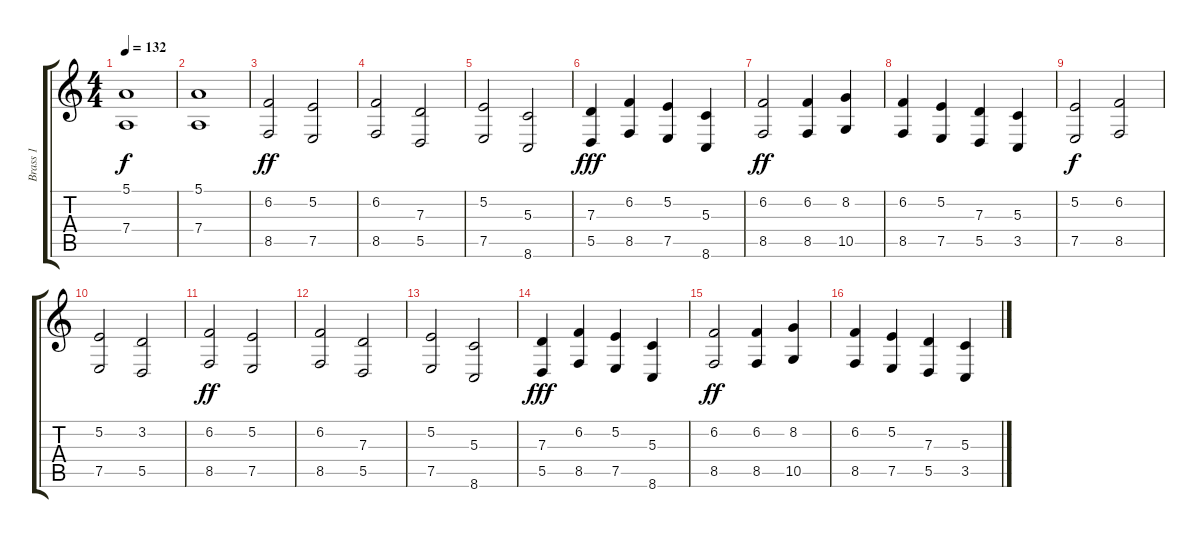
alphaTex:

\track ("Brass 1" "Brass 1") {instrument tuba}
\staff {score tabs}
\tuning (E4 B3 G3 D3 A2 E2) {hide}
\ts (4 4)
\tempo 132
\clef g2
\ks c
(5.1 7.4).1{dy f} |
(5.1 7.4).1 |
(6.2 8.5).2{dy ff volume 12} (5.2 7.5).2 |
(6.2 8.5).2 (7.3 5.5).2 |
(5.2 7.5).2 (5.3 8.6).2 |
(7.3 5.5).4{dy fff} (6.2 8.5).4 (5.2 7.5).4 (5.3 8.6).4 |
(6.2 8.5).2{dy ff} (6.2 8.5).4 (8.2 10.5).4 |
(6.2 8.5).4 (5.2 7.5).4 (7.3 5.5).4 (5.3 3.5).4 |
(5.2 7.5).2{dy f} (6.2 8.5).2 |
(5.2 7.5).2 (3.2 5.5).2 |
(6.2 8.5).2{dy ff volume 12} (5.2 7.5).2 |
(6.2 8.5).2 (7.3 5.5).2 |
(5.2 7.5).2 (5.3 8.6).2 |
(7.3 5.5).4{dy fff} (6.2 8.5).4 (5.2 7.5).4 (5.3 8.6).4 |
(6.2 8.5).2{dy ff} (6.2 8.5).4 (8.2 10.5).4 |
(6.2 8.5).4 (5.2 7.5).4 (7.3 5.5).4 (5.3 3.5).4
